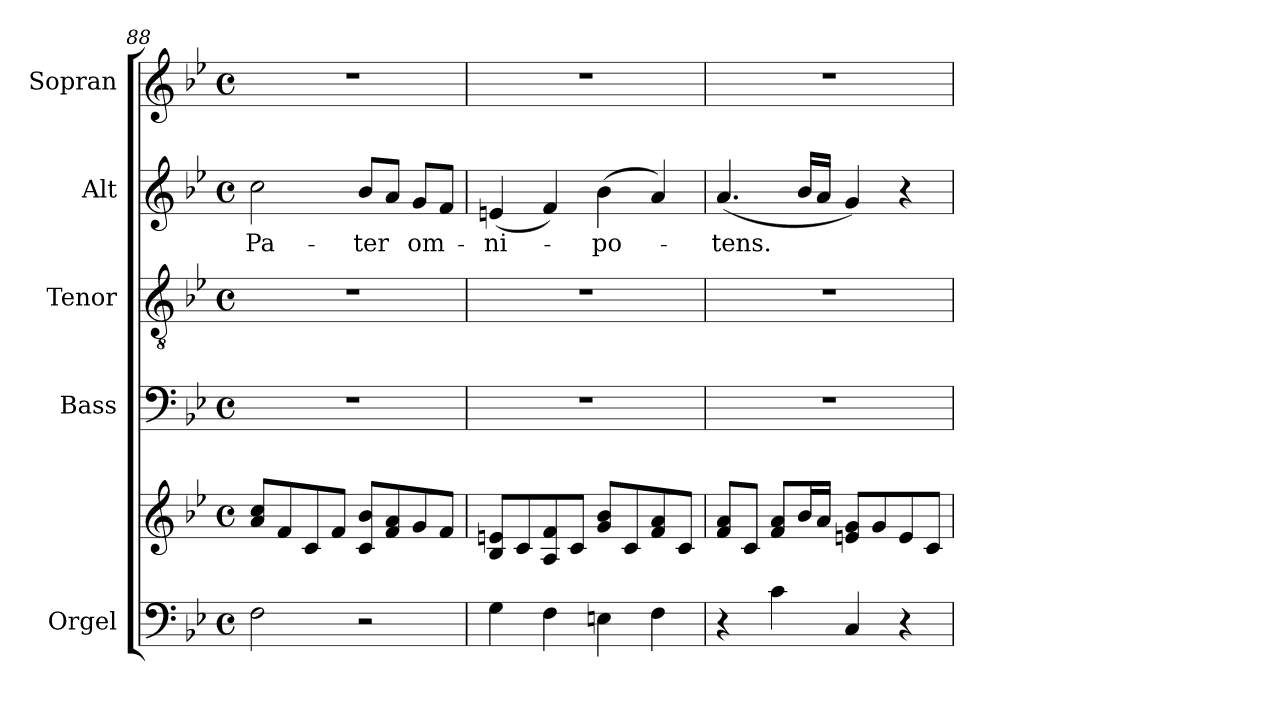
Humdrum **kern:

**kern	**kern	**kern	**kern	**kern	**text	**kern
*part5	*part5	*part4	*part3	*part2	*part2	*part1
*staff6	*staff5	*staff4	*staff3	*staff2	*staff2	*staff1
*I"Orgel	*	*I"Bass	*I"Tenor	*I"Alt	*	*I"Sopran
*I'Org.	*	*I'B.	*I'T.	*I'A.	*	*I'S.
*clefF4	*clefG2	*clefF4	*clefGv2	*clefG2	*	*clefG2
*k[b-e-]	*k[b-e-]	*k[b-e-]	*k[b-e-]	*k[b-e-]	*	*k[b-e-]
*B-:	*B-:	*B-:	*B-:	*B-:	*	*B-:
*M4/4	*M4/4	*M4/4	*M4/4	*M4/4	*	*M4/4
*met(c)	*met(c)	*met(c)	*met(c)	*met(c)	*	*met(c)
=88	=88	=88	=88	=88	=88	=88
!	!	!	!	!	!LO:LY:b	!
2F\	8a/ 8cc/L	1r	1r	2cc\	Pa-	1r
.	8f/	.	.	.	.	.
.	8c/	.	.	.	.	.
.	8f/J	.	.	.	.	.
!	!	!	!	!	!LO:LY:b	!
2r	8c/ 8b-/L	.	.	8b-/L	-ter	.
.	8f/ 8a/	.	.	8a/J	.	.
!	!	!	!	!	!LO:LY:b	!
.	8g/	.	.	8g/L	om-	.
.	8f/J	.	.	8f/J	.	.
=89	=89	=89	=89	=89	=89	=89
!	!	!	!	!	!LO:LY:b	!
4G\	8B-/ 8en/L	1r	1r	(<4en/	-ni-	1r
.	8c/	.	.	.	.	.
4F\	8A/ 8f/	.	.	4f/)	.	.
.	8c/J	.	.	.	.	.
!	!	!	!	!	!LO:LY:b	!
4En\	8g/ 8b-/L	.	.	(>4b-\	-po-	.
.	8c/	.	.	.	.	.
4F\	8f/ 8a/	.	.	4a/)	.	.
.	8c/J	.	.	.	.	.
!!LO:LB:g=z
=90	=90	=90	=90	=90	=90	=90
!	!	!	!	!	!LO:LY:b	!
4r	8f/ 8a/L	1r	1r	(<4.a/	-tens.	1r
.	8c/J	.	.	.	.	.
4c\	8f/ 8a/L	.	.	.	.	.
.	16b-/L	.	.	16b-/LL	.	.
.	16a/JJ	.	.	16a/JJ	.	.
4C/	8en/ 8g/L	.	.	4g/)	.	.
.	8g/	.	.	.	.	.
4r	8e/	.	.	4r	.	.
.	8c/J	.	.	.	.	.
=	=	=	=	=	=	=
*-	*-	*-	*-	*-	*-	*-
